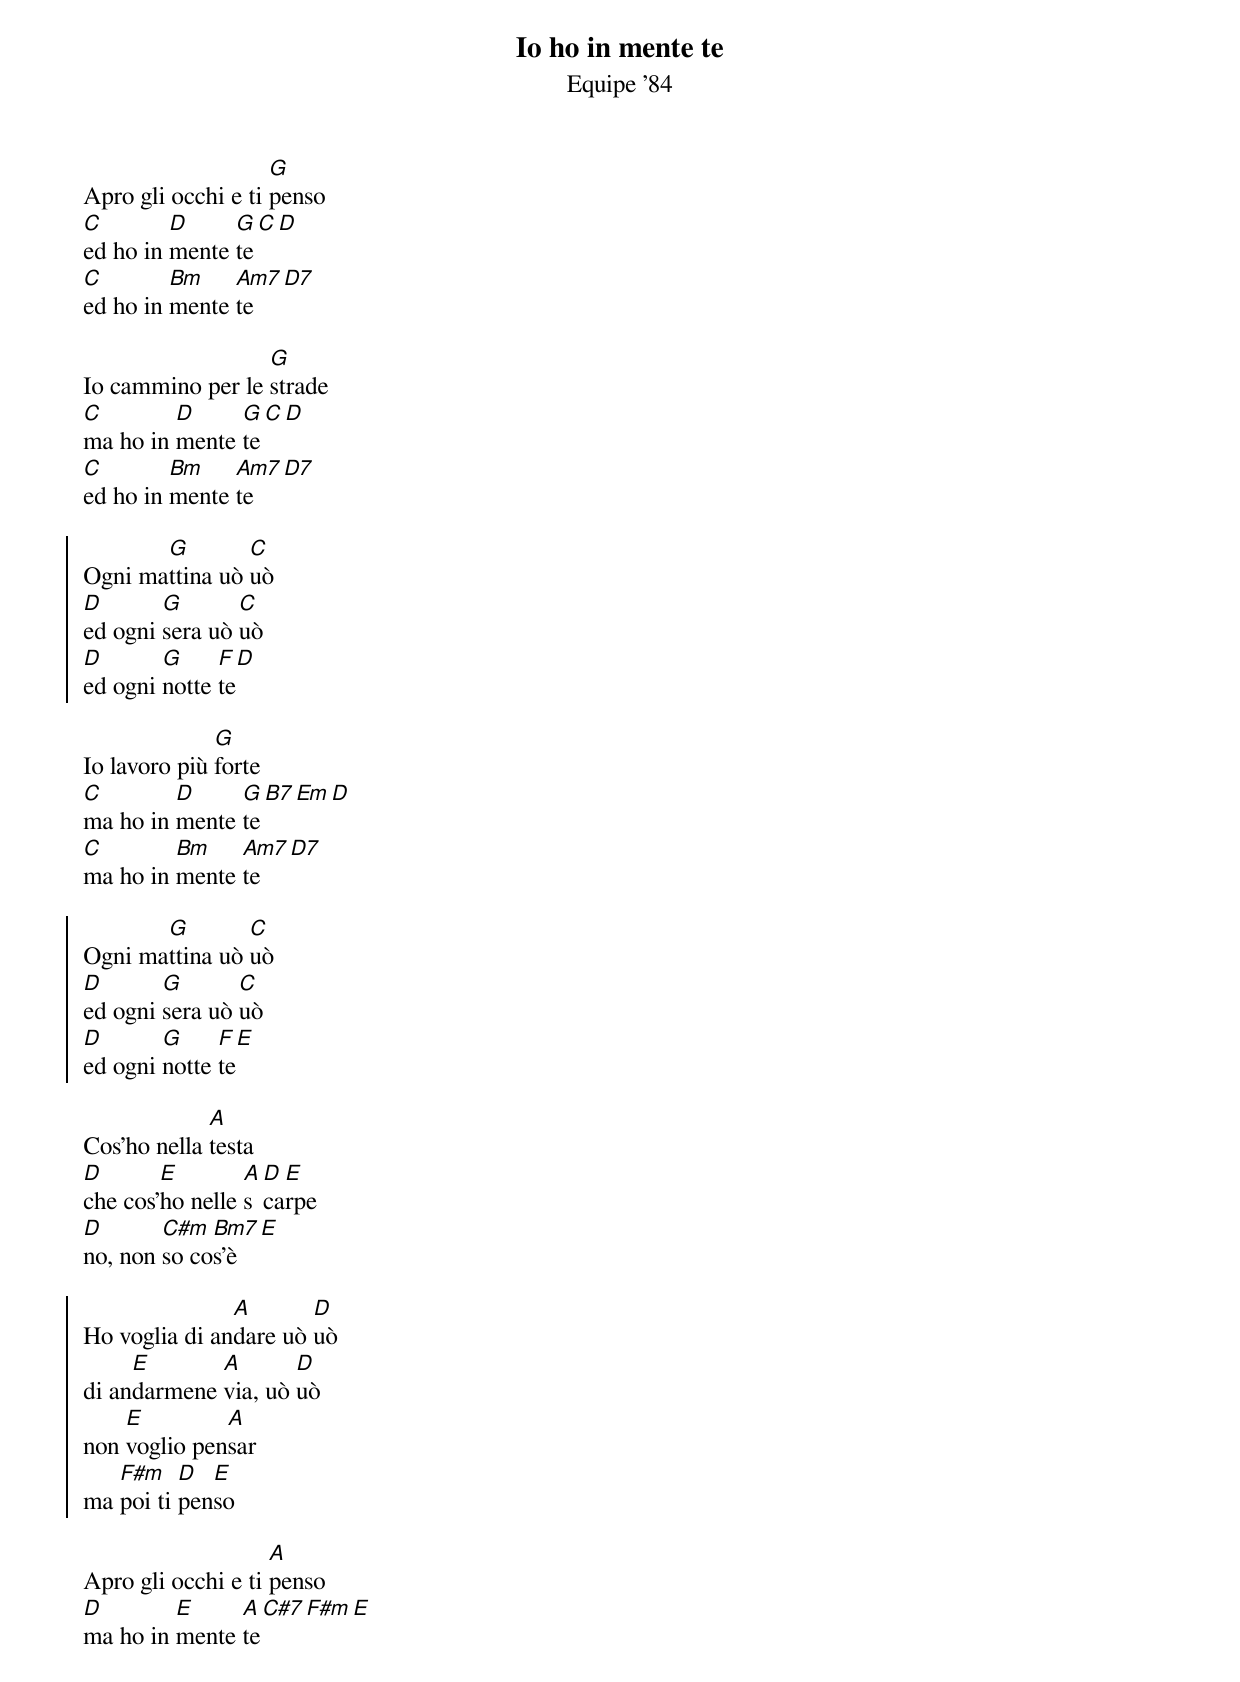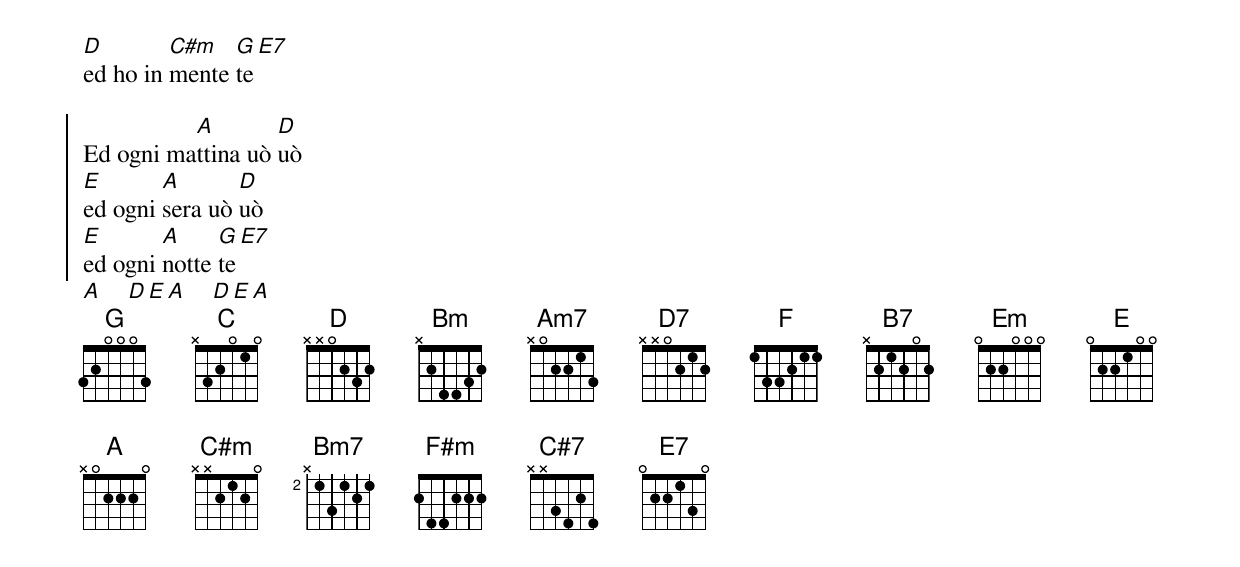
{title: Io ho in mente te}
{subtitle: Equipe '84}
Apro gli occhi e ti [G]penso
[C]ed ho in [D]mente [G]te[C][D]
[C]ed ho in [Bm]mente [Am7]te[D7]

Io cammino per le [G]strade
[C]ma ho in [D]mente [G]te[C][D]
[C]ed ho in [Bm]mente [Am7]te[D7]

{soc}
Ogni ma[G]ttina uò [C]uò
[D]ed ogni [G]sera uò [C]uò
[D]ed ogni [G]notte [F]te[D]
{eoc}

Io lavoro più [G]forte
[C]ma ho in [D]mente [G]te[B7][Em][D]
[C]ma ho in [Bm]mente [Am7]te[D7]

{soc}
Ogni ma[G]ttina uò [C]uò
[D]ed ogni [G]sera uò [C]uò
[D]ed ogni [G]notte [F]te[E]
{eoc}

Cos'ho nella [A]testa
[D]che cos'[E]ho nelle [A]s[D]ca[E]rpe
[D]no, non [C#m]so co[Bm7]s'è[E]

{soc}
Ho voglia di an[A]dare uò [D]uò
di an[E]darmene [A]via, uò [D]uò
non [E]voglio pen[A]sar
ma [F#m]poi ti [D]pen[E]so
{eoc}

Apro gli occhi e ti [A]penso
[D]ma ho in [E]mente [A]te[C#7][F#m][E]
[D]ed ho in [C#m]mente [G]te[E7]

{soc}
Ed ogni ma[A]ttina uò [D]uò
[E]ed ogni [A]sera uò [D]uò
[E]ed ogni [A]notte [G]te[E7]
{eoc}
[A]    [D][E][A]    [D][E][A]
